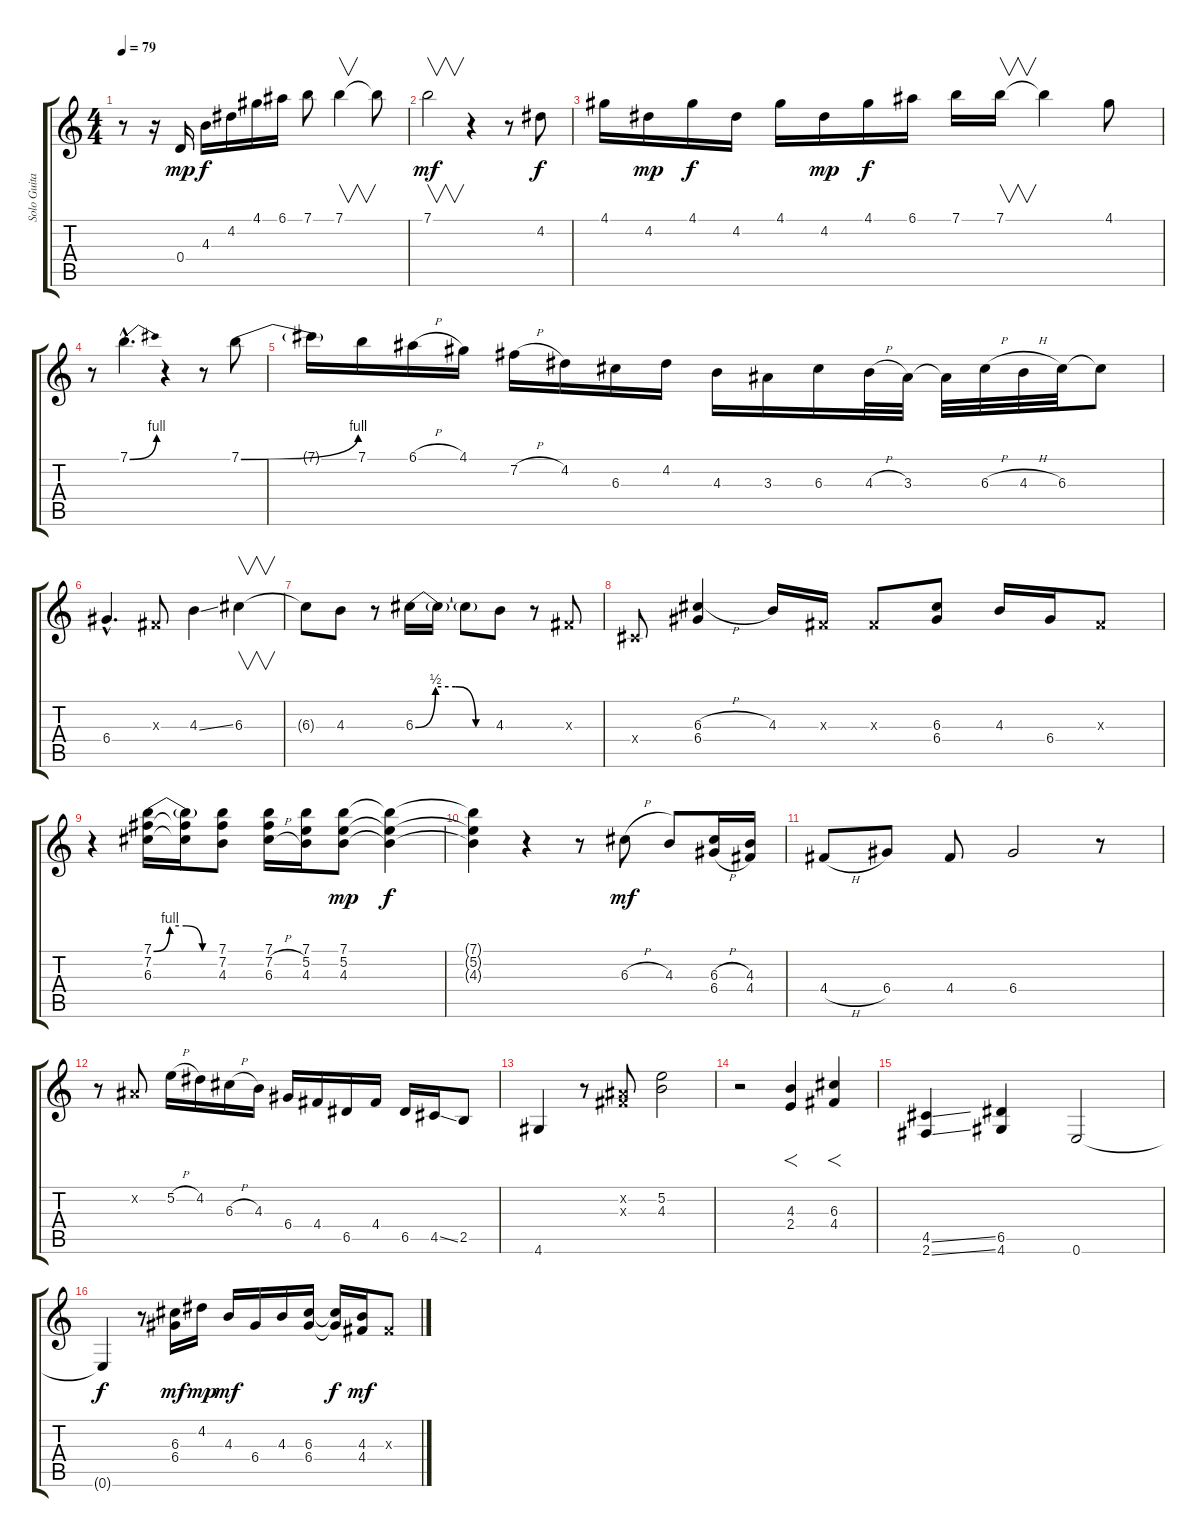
\track ("Solo Guitar" "Solo Guita") {instrument distortionguitar}
\staff {score tabs}
\tuning (E4 B3 G3 D3 A2 E2) {hide}
\ts (4 4)
\tempo 79
\clef g2
\ks c
r.8{dy f} r.16 0.4.16{dy mp} 4.3.16{dy f} 4.2.16 4.1.16 6.1.16 7.1.8 7.1.4{v} 7.1{t}.8 |
7.1.2{v dy mf} r.4 r.8 4.2.8{dy f} |
4.1.16 4.2.16{dy mp} 4.1.16{dy f} 4.2.16 4.1.16 4.2.16{dy mp} 4.1.16{dy f} 6.1.16 7.1.16 7.1.16{v} 7.1{t}.4 4.1.8 |
r.8 7.1{be (bend 0 0 60 4) hac}.4{d} r.4 r.8 7.1{be (bend 0 0 60 4)}.8 |
7.1{t}.16 7.1.16 6.1{h}.16 4.1.16 7.2{h}.16 4.2.16 6.3.16 4.2.16 4.3.16 3.3.16 6.3.16 4.3{h}.32 3.3.32 3.3{t}.32 6.3{h}.32 4.3{h}.32 6.3.32 6.3{t}.8 |
6.4{hac}.4{d} -1.3{x}.8 4.3{ss}.4 6.3.4{v} |
6.3{t}.8 4.3.8 r.8 6.3{be (custom 0 0 15 2 30 2 45 0 60 0)}.16 6.3{t}.16 6.3{t}.8 4.3.8 r.8 -1.3{x}.8 |
-1.4{x}.8 (6.3{h} 6.4).4 4.3.16 -1.3{x}.16 -1.3{x}.8 (6.3 6.4).8 4.3.16 6.4.16 -1.3{x}.8 |
r.4 (7.1{be (custom 0 0 15 4 30 4 45 0 60 0)} 7.2 6.3).16 (7.1{t} 7.2{t} 6.3{t}).16 (7.1 7.2 4.3).8 (7.1 7.2{h} 6.3{h}).16 (7.1 5.2 4.3).16 (7.1 5.2 4.3).8{dy mp} (7.1{t} 5.2{t} 4.3{t}).4{dy f} |
(7.1{t} 5.2{t} 4.3{t}).4 r.4 r.8 6.3{h}.8{dy mf} 4.3.8 (6.3{h} 6.4{h}).16 (4.3 4.4).16 |
4.4{h}.8 6.4.8 4.4.8 6.4.2 r.8 |
r.8 -1.2{x}.8 5.2{h}.16 4.2.16 6.3{h}.16 4.3.16 6.4.16 4.4.16 6.5.16 4.4.16 6.5.16 4.5{ss}.16 2.5.8 |
4.6.4 r.8 (-1.2{x} -1.3{x}).8 (5.2 4.3).2 |
r.2 (4.3 2.4).4{f} (6.3 4.4).4{f} |
(4.5{ss} 2.6{ss}).4 (6.5 4.6).4 0.6.2 |
0.6{t}.4{dy f} r.8 (6.3 6.4).16{dy mf} 4.2.16{dy mp} 4.3.16{dy mf} 6.4.16 4.3.16 (6.3 6.4).16 (6.3{t} 6.4{t}).16{dy f} (4.3 4.4).16{dy mf} -1.3{x}.8
